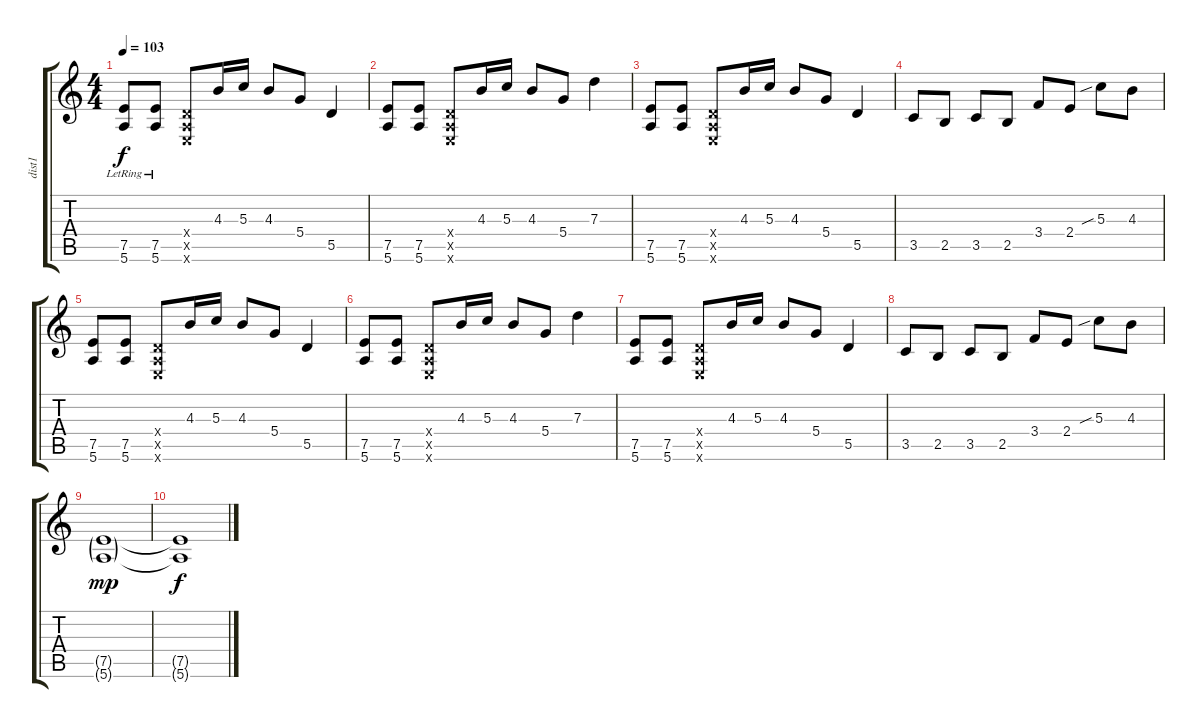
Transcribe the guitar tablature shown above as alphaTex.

\track ("dist1" "dist1") {instrument distortionguitar}
\staff {score tabs}
\tuning (E4 B3 G3 D3 A2 E2) {hide}
\ts (4 4)
\tempo 103
\clef g2
\ks c
(7.5{lr} 5.6{lr}).8{dy f instrument distortionguitar} (7.5{lr} 5.6{lr}).8 (0.4{x} 0.5{x} 0.6{x}).8 4.3.16 5.3.16 4.3.8 5.4.8 5.5.4 |
(7.5 5.6).8 (7.5 5.6).8 (0.4{x} 0.5{x} 0.6{x}).8 4.3.16 5.3.16 4.3.8 5.4.8 7.3.4 |
(7.5 5.6).8 (7.5 5.6).8 (0.4{x} 0.5{x} 0.6{x}).8 4.3.16 5.3.16 4.3.8 5.4.8 5.5.4 |
3.5.8 2.5.8 3.5.8 2.5.8 3.4.8 2.4.8 5.3{sib}.8 4.3.8 |
(7.5 5.6).8 (7.5 5.6).8 (0.4{x} 0.5{x} 0.6{x}).8 4.3.16 5.3.16 4.3.8 5.4.8 5.5.4 |
(7.5 5.6).8 (7.5 5.6).8 (0.4{x} 0.5{x} 0.6{x}).8 4.3.16 5.3.16 4.3.8 5.4.8 7.3.4 |
(7.5 5.6).8 (7.5 5.6).8 (0.4{x} 0.5{x} 0.6{x}).8 4.3.16 5.3.16 4.3.8 5.4.8 5.5.4 |
3.5.8 2.5.8 3.5.8 2.5.8 3.4.8 2.4.8 5.3{sib}.8 4.3.8 |
(7.5{g} 5.6{g}).1{dy mp} |
(7.5{t} 5.6{t}).1{dy f}
